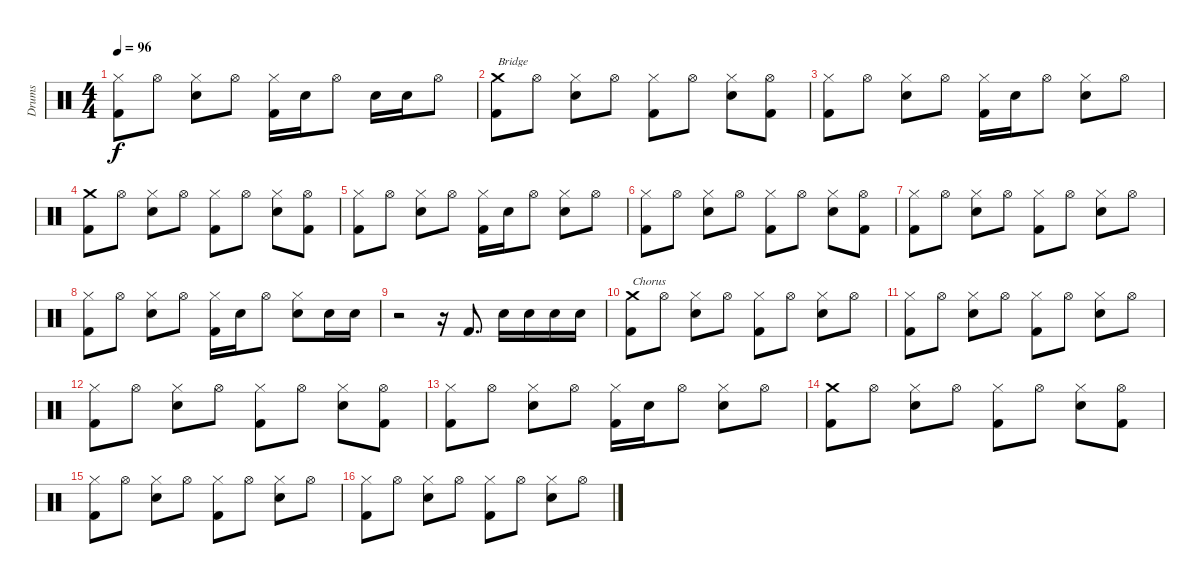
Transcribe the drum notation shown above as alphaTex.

\track ("Drums" "Drums") {instrument percussion}
\staff {score}
\articulation defaults
\ts (4 4)
\tempo 96
\clef neutral
\ks c
("Hi-Hat (closed)" "Kick (hit) 2").8{dy f} "Hi-Hat (open)".8 ("Hi-Hat (closed)" "Snare (hit) 2").8 "Hi-Hat (open)".8 ("Hi-Hat (closed)" "Kick (hit) 2").16 "Snare (hit) 2".16 "Hi-Hat (open)".8 "Snare (hit) 2".16 "Snare (hit) 2".16 "Hi-Hat (open)".8 |
("Crash medium (hit)" "Kick (hit) 2").8{txt "Bridge"} "Hi-Hat (open)".8 ("Hi-Hat (closed)" "Snare (hit) 2").8 "Hi-Hat (open)".8 ("Hi-Hat (closed)" "Kick (hit) 2").8 "Hi-Hat (open)".8 ("Hi-Hat (closed)" "Snare (hit) 2").8 ("Hi-Hat (open)" "Kick (hit) 2").8 |
("Hi-Hat (closed)" "Kick (hit) 2").8 "Hi-Hat (open)".8 ("Hi-Hat (closed)" "Snare (hit) 2").8 "Hi-Hat (open)".8 ("Hi-Hat (closed)" "Kick (hit) 2").16 "Snare (hit) 2".16 "Hi-Hat (open)".8 ("Hi-Hat (closed)" "Snare (hit) 2").8 "Hi-Hat (open)".8 |
("Crash medium (hit)" "Kick (hit) 2").8 "Hi-Hat (open)".8 ("Hi-Hat (closed)" "Snare (hit) 2").8 "Hi-Hat (open)".8 ("Hi-Hat (closed)" "Kick (hit) 2").8 "Hi-Hat (open)".8 ("Hi-Hat (closed)" "Snare (hit) 2").8 ("Hi-Hat (open)" "Kick (hit) 2").8 |
("Hi-Hat (closed)" "Kick (hit) 2").8 "Hi-Hat (open)".8 ("Hi-Hat (closed)" "Snare (hit) 2").8 "Hi-Hat (open)".8 ("Hi-Hat (closed)" "Kick (hit) 2").16 "Snare (hit) 2".16 "Hi-Hat (open)".8 ("Hi-Hat (closed)" "Snare (hit) 2").8 "Hi-Hat (open)".8 |
("Hi-Hat (closed)" "Kick (hit) 2").8 "Hi-Hat (open)".8 ("Hi-Hat (closed)" "Snare (hit) 2").8 "Hi-Hat (open)".8 ("Hi-Hat (closed)" "Kick (hit) 2").8 "Hi-Hat (open)".8 ("Hi-Hat (closed)" "Snare (hit) 2").8 ("Hi-Hat (open)" "Kick (hit) 2").8 |
("Hi-Hat (closed)" "Kick (hit) 2").8 "Hi-Hat (open)".8 ("Hi-Hat (closed)" "Snare (hit) 2").8 "Hi-Hat (open)".8 ("Hi-Hat (closed)" "Kick (hit) 2").8 "Hi-Hat (open)".8 ("Hi-Hat (closed)" "Snare (hit) 2").8 "Hi-Hat (open)".8 |
("Hi-Hat (closed)" "Kick (hit) 2").8 "Hi-Hat (open)".8 ("Hi-Hat (closed)" "Snare (hit) 2").8 "Hi-Hat (open)".8 ("Hi-Hat (closed)" "Kick (hit) 2").16 "Snare (hit) 2".16 "Hi-Hat (open)".8 ("Hi-Hat (closed)" "Snare (hit) 2").8 "Snare (hit) 2".16 "Snare (hit) 2".16 |
r.2 r.16 "Kick (hit) 2".8{d} "Snare (hit) 2".16 "Snare (hit) 2".16 "Snare (hit) 2".16 "Snare (hit) 2".16 |
("Crash medium (hit)" "Kick (hit) 2").8{txt "Chorus"} "Hi-Hat (open)".8 ("Hi-Hat (closed)" "Snare (hit) 2").8 "Hi-Hat (open)".8 ("Hi-Hat (closed)" "Kick (hit) 2").8 "Hi-Hat (open)".8 ("Hi-Hat (closed)" "Snare (hit) 2").8 "Hi-Hat (open)".8 |
("Hi-Hat (closed)" "Kick (hit) 2").8 "Hi-Hat (open)".8 ("Hi-Hat (closed)" "Snare (hit) 2").8 "Hi-Hat (open)".8 ("Hi-Hat (closed)" "Kick (hit) 2").8 "Hi-Hat (open)".8 ("Hi-Hat (closed)" "Snare (hit) 2").8 "Hi-Hat (open)".8 |
("Hi-Hat (closed)" "Kick (hit) 2").8 "Hi-Hat (open)".8 ("Hi-Hat (closed)" "Snare (hit) 2").8 "Hi-Hat (open)".8 ("Hi-Hat (closed)" "Kick (hit) 2").8 "Hi-Hat (open)".8 ("Hi-Hat (closed)" "Snare (hit) 2").8 ("Hi-Hat (open)" "Kick (hit) 2").8 |
("Hi-Hat (closed)" "Kick (hit) 2").8 "Hi-Hat (open)".8 ("Hi-Hat (closed)" "Snare (hit) 2").8 "Hi-Hat (open)".8 ("Hi-Hat (closed)" "Kick (hit) 2").16 "Snare (hit) 2".16 "Hi-Hat (open)".8 ("Hi-Hat (closed)" "Snare (hit) 2").8 "Hi-Hat (open)".8 |
("Crash medium (hit)" "Kick (hit) 2").8 "Hi-Hat (open)".8 ("Hi-Hat (closed)" "Snare (hit) 2").8 "Hi-Hat (open)".8 ("Hi-Hat (closed)" "Kick (hit) 2").8 "Hi-Hat (open)".8 ("Hi-Hat (closed)" "Snare (hit) 2").8 ("Hi-Hat (open)" "Kick (hit) 2").8 |
("Hi-Hat (closed)" "Kick (hit) 2").8 "Hi-Hat (open)".8 ("Hi-Hat (closed)" "Snare (hit) 2").8 "Hi-Hat (open)".8 ("Hi-Hat (closed)" "Kick (hit) 2").8 "Hi-Hat (open)".8 ("Hi-Hat (closed)" "Snare (hit) 2").8 "Hi-Hat (open)".8 |
("Hi-Hat (closed)" "Kick (hit) 2").8 "Hi-Hat (open)".8 ("Hi-Hat (closed)" "Snare (hit) 2").8 "Hi-Hat (open)".8 ("Hi-Hat (closed)" "Kick (hit) 2").8 "Hi-Hat (open)".8 ("Hi-Hat (closed)" "Snare (hit) 2").8 "Hi-Hat (open)".8
